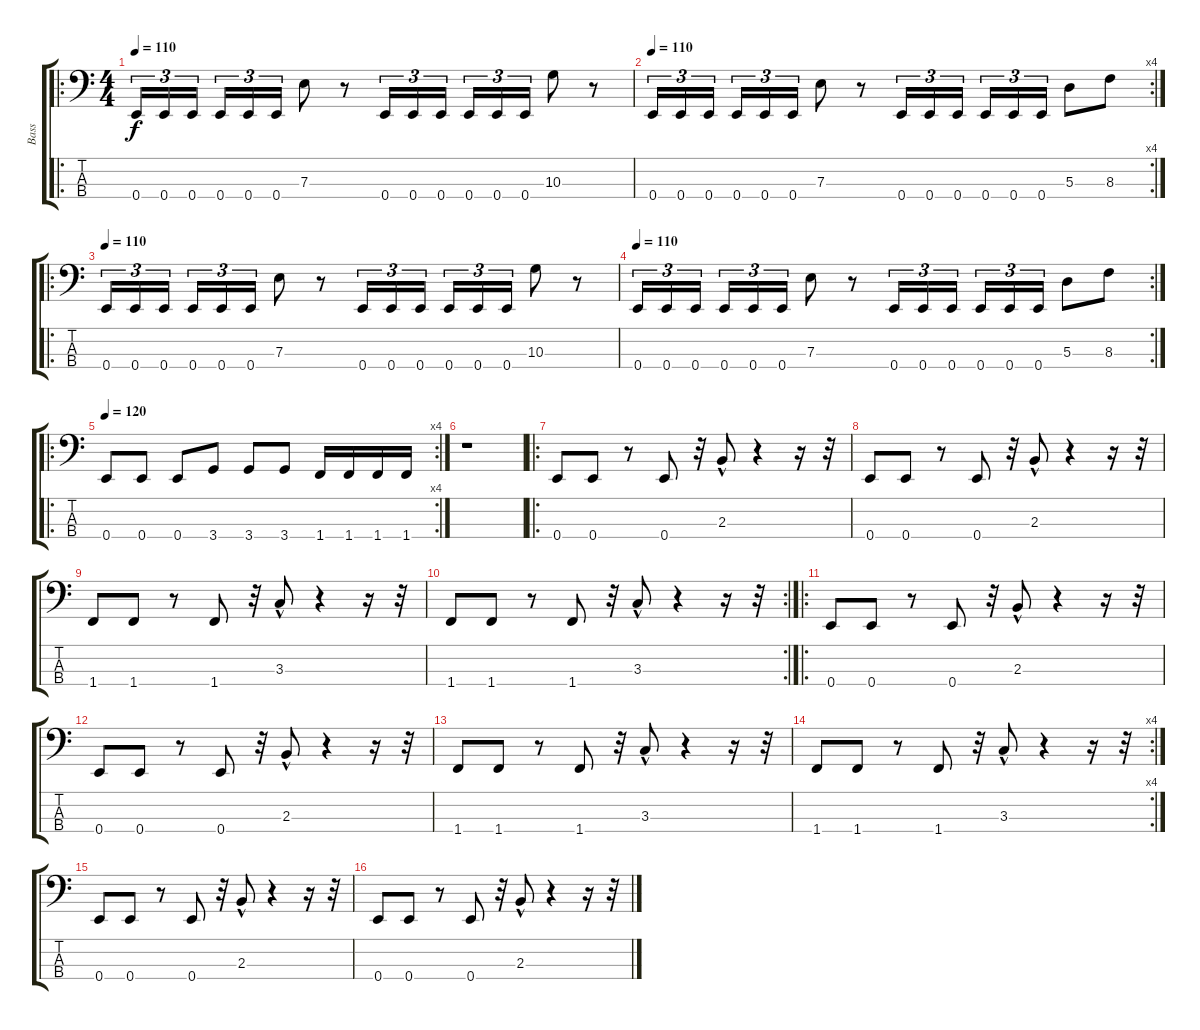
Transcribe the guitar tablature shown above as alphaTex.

\track ("Bass" "Bass") {instrument acousticguitarnylon}
\staff {score tabs}
\tuning (G2 D2 A1 E1) {hide}
\ro
\ts (4 4)
\tempo 110
\clef f4
\ks c
0.4.16{tu (3 2) dy f} 0.4.16{tu (3 2)} 0.4.16{tu (3 2)} 0.4.16{tu (3 2)} 0.4.16{tu (3 2)} 0.4.16{tu (3 2)} 7.3.8 r.8 0.4.16{tu (3 2)} 0.4.16{tu (3 2)} 0.4.16{tu (3 2)} 0.4.16{tu (3 2)} 0.4.16{tu (3 2)} 0.4.16{tu (3 2)} 10.3.8 r.8 |
\rc 4
\tempo 110
0.4.16{tu (3 2)} 0.4.16{tu (3 2)} 0.4.16{tu (3 2)} 0.4.16{tu (3 2)} 0.4.16{tu (3 2)} 0.4.16{tu (3 2)} 7.3.8 r.8 0.4.16{tu (3 2)} 0.4.16{tu (3 2)} 0.4.16{tu (3 2)} 0.4.16{tu (3 2)} 0.4.16{tu (3 2)} 0.4.16{tu (3 2)} 5.3.8 8.3.8 |
\ro
\tempo 110
0.4.16{tu (3 2)} 0.4.16{tu (3 2)} 0.4.16{tu (3 2)} 0.4.16{tu (3 2)} 0.4.16{tu (3 2)} 0.4.16{tu (3 2)} 7.3.8 r.8 0.4.16{tu (3 2)} 0.4.16{tu (3 2)} 0.4.16{tu (3 2)} 0.4.16{tu (3 2)} 0.4.16{tu (3 2)} 0.4.16{tu (3 2)} 10.3.8 r.8 |
\rc 2
\tempo 110
0.4.16{tu (3 2)} 0.4.16{tu (3 2)} 0.4.16{tu (3 2)} 0.4.16{tu (3 2)} 0.4.16{tu (3 2)} 0.4.16{tu (3 2)} 7.3.8 r.8 0.4.16{tu (3 2)} 0.4.16{tu (3 2)} 0.4.16{tu (3 2)} 0.4.16{tu (3 2)} 0.4.16{tu (3 2)} 0.4.16{tu (3 2)} 5.3.8 8.3.8 |
\ro
\rc 4
\tempo 120
0.4.8 0.4.8 0.4.8 3.4.8 3.4.8 3.4.8 1.4.16 1.4.16 1.4.16 1.4.16 |
r.1 |
\ro
0.4.8 0.4.8 r.8 0.4.8 r.32 2.3{hac}.8 r.4 r.16 r.32 |
0.4.8 0.4.8 r.8 0.4.8 r.32 2.3{hac}.8 r.4 r.16 r.32 |
1.4.8 1.4.8 r.8 1.4.8 r.32 3.3{hac}.8 r.4 r.16 r.32 |
\rc 2
1.4.8 1.4.8 r.8 1.4.8 r.32 3.3{hac}.8 r.4 r.16 r.32 |
\ro
0.4.8 0.4.8 r.8 0.4.8 r.32 2.3{hac}.8 r.4 r.16 r.32 |
0.4.8 0.4.8 r.8 0.4.8 r.32 2.3{hac}.8 r.4 r.16 r.32 |
1.4.8 1.4.8 r.8 1.4.8 r.32 3.3{hac}.8 r.4 r.16 r.32 |
\rc 4
1.4.8 1.4.8 r.8 1.4.8 r.32 3.3{hac}.8 r.4 r.16 r.32 |
0.4.8 0.4.8 r.8 0.4.8 r.32 2.3{hac}.8 r.4 r.16 r.32 |
0.4.8 0.4.8 r.8 0.4.8 r.32 2.3{hac}.8 r.4 r.16 r.32
